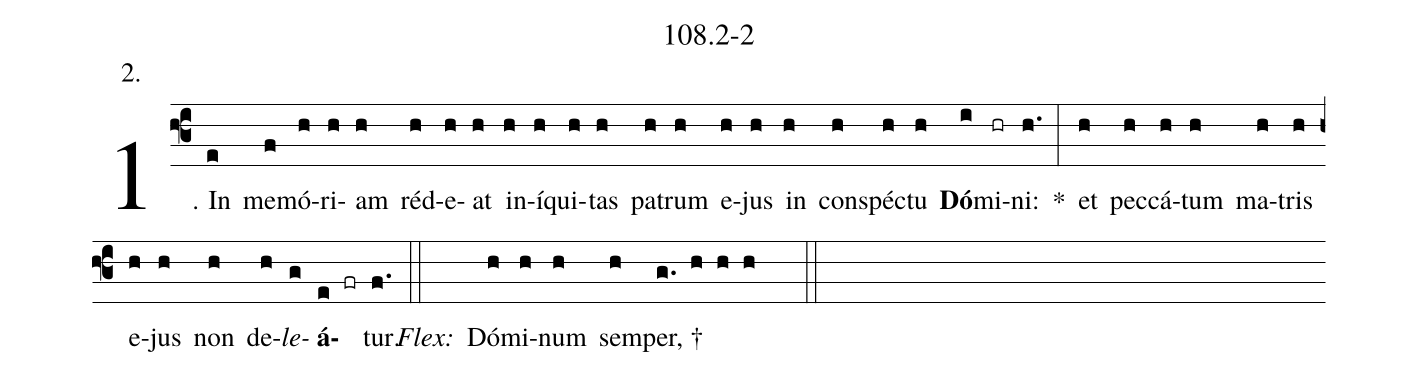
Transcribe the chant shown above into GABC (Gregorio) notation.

name: 108.2-2;
annotation: 2.;
%%
(f3)1. In(e) me(f)mó(h)ri(h)am(h) réd(h)e(h)at(h) in(h)í(h)qui(h)tas(h) pa(h)trum(h) e(h)jus(h) in(h) con(h)spéc(h)tu(h) <b>Dó</b>(i)mi(hr)ni:(h.) *(:) et(h) pec(h)cá(h)tum(h) ma(h)tris(h) e(h)jus(h) non(h) de(h)<i>le</i>(g)<b>á</b>(e fr)tur.(f.) (::)
<i>Flex:</i>()  Dó(h)mi(h)num(h) sem(h)per, †(g. h h h  ::)
